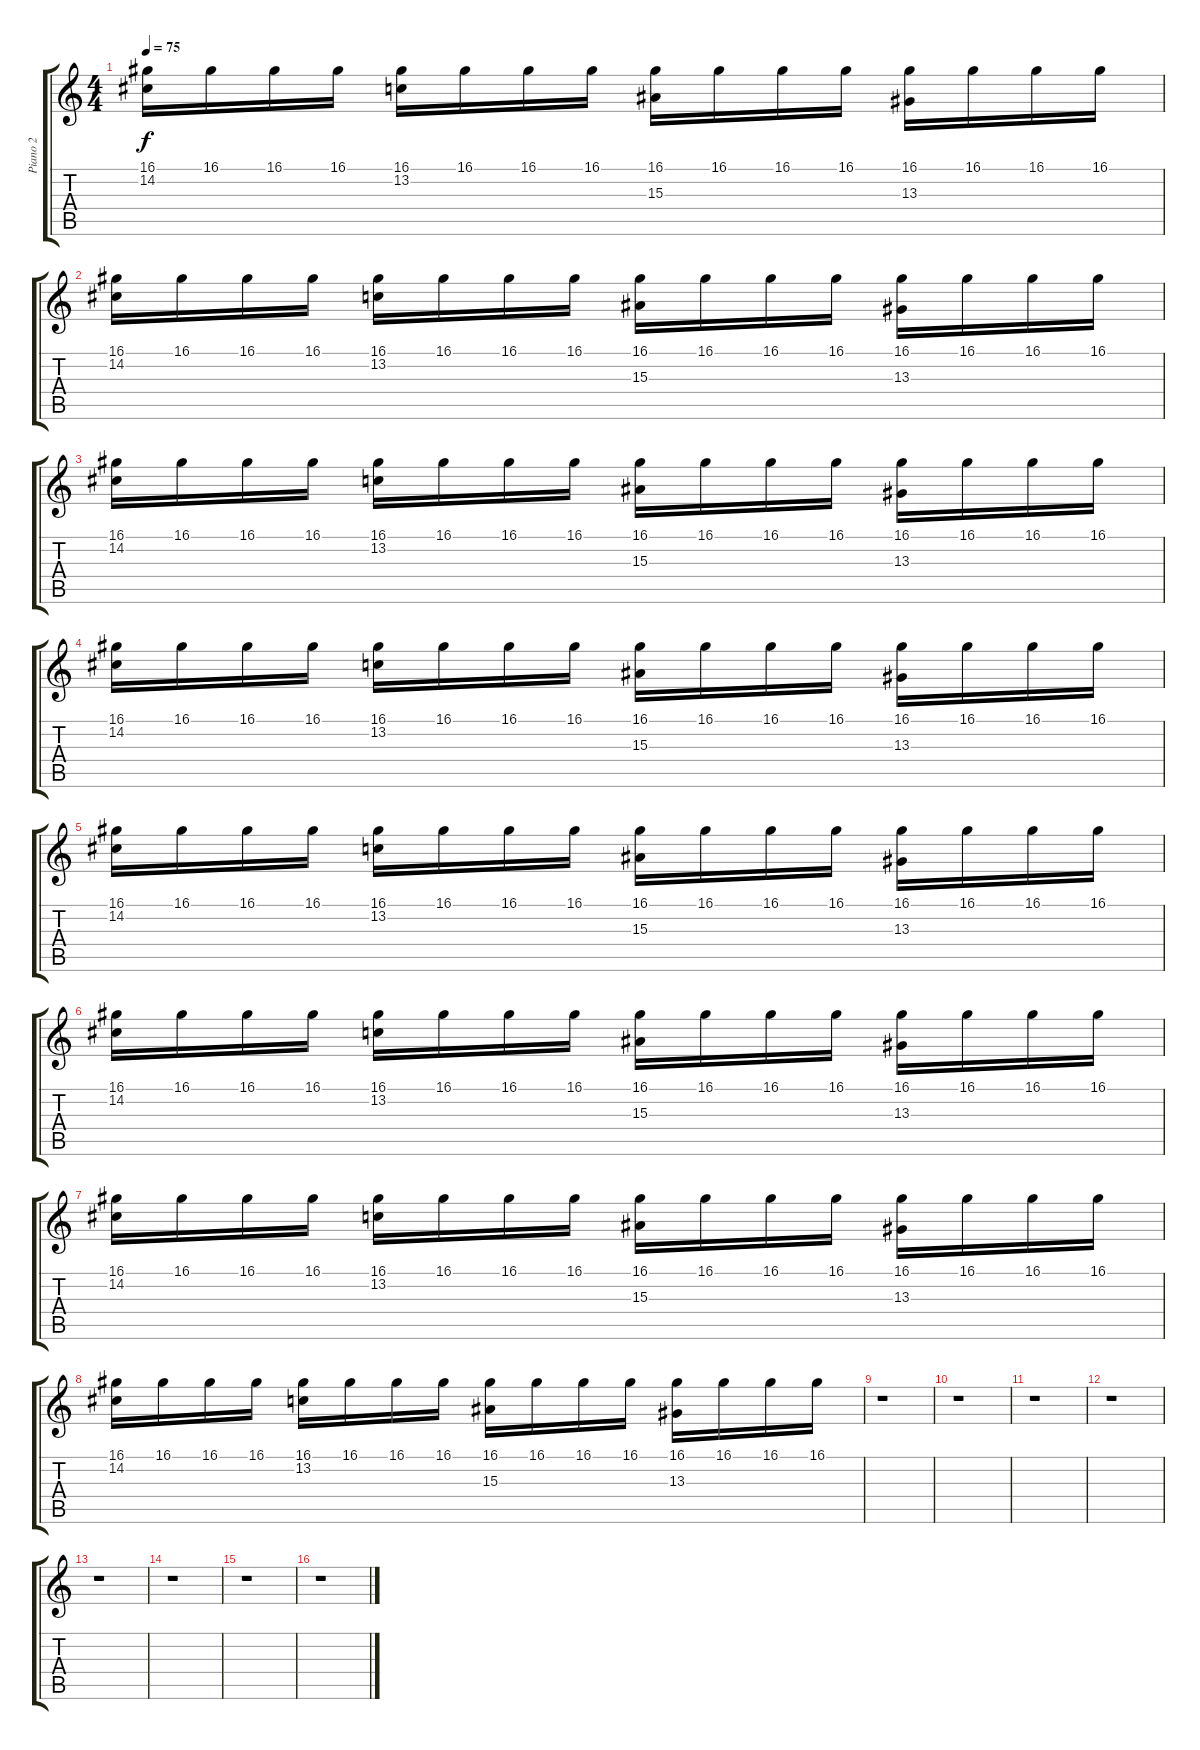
\track ("Piano 2" "Piano 2") {instrument acousticgrandpiano}
\staff {score tabs}
\tuning (E4 B3 G3 D3 A2 E2) {hide}
\ts (4 4)
\tempo 75
\clef g2
\ks c
(16.1 14.2).16{dy f} 16.1.16 16.1.16 16.1.16 (16.1 13.2).16 16.1.16 16.1.16 16.1.16 (16.1 15.3).16 16.1.16 16.1.16 16.1.16 (16.1 13.3).16 16.1.16 16.1.16 16.1.16 |
(16.1 14.2).16 16.1.16 16.1.16 16.1.16 (16.1 13.2).16 16.1.16 16.1.16 16.1.16 (16.1 15.3).16 16.1.16 16.1.16 16.1.16 (16.1 13.3).16 16.1.16 16.1.16 16.1.16 |
(16.1 14.2).16 16.1.16 16.1.16 16.1.16 (16.1 13.2).16 16.1.16 16.1.16 16.1.16 (16.1 15.3).16 16.1.16 16.1.16 16.1.16 (16.1 13.3).16 16.1.16 16.1.16 16.1.16 |
(16.1 14.2).16 16.1.16 16.1.16 16.1.16 (16.1 13.2).16 16.1.16 16.1.16 16.1.16 (16.1 15.3).16 16.1.16 16.1.16 16.1.16 (16.1 13.3).16 16.1.16 16.1.16 16.1.16 |
(16.1 14.2).16 16.1.16 16.1.16 16.1.16 (16.1 13.2).16 16.1.16 16.1.16 16.1.16 (16.1 15.3).16 16.1.16 16.1.16 16.1.16 (16.1 13.3).16 16.1.16 16.1.16 16.1.16 |
(16.1 14.2).16 16.1.16 16.1.16 16.1.16 (16.1 13.2).16 16.1.16 16.1.16 16.1.16 (16.1 15.3).16 16.1.16 16.1.16 16.1.16 (16.1 13.3).16 16.1.16 16.1.16 16.1.16 |
(16.1 14.2).16 16.1.16 16.1.16 16.1.16 (16.1 13.2).16 16.1.16 16.1.16 16.1.16 (16.1 15.3).16 16.1.16 16.1.16 16.1.16 (16.1 13.3).16 16.1.16 16.1.16 16.1.16 |
(16.1 14.2).16 16.1.16 16.1.16 16.1.16 (16.1 13.2).16 16.1.16 16.1.16 16.1.16 (16.1 15.3).16 16.1.16 16.1.16 16.1.16 (16.1 13.3).16 16.1.16 16.1.16 16.1.16 |
r.1 |
r.1 |
r.1 |
r.1 |
r.1 |
r.1 |
r.1 |
r.1
